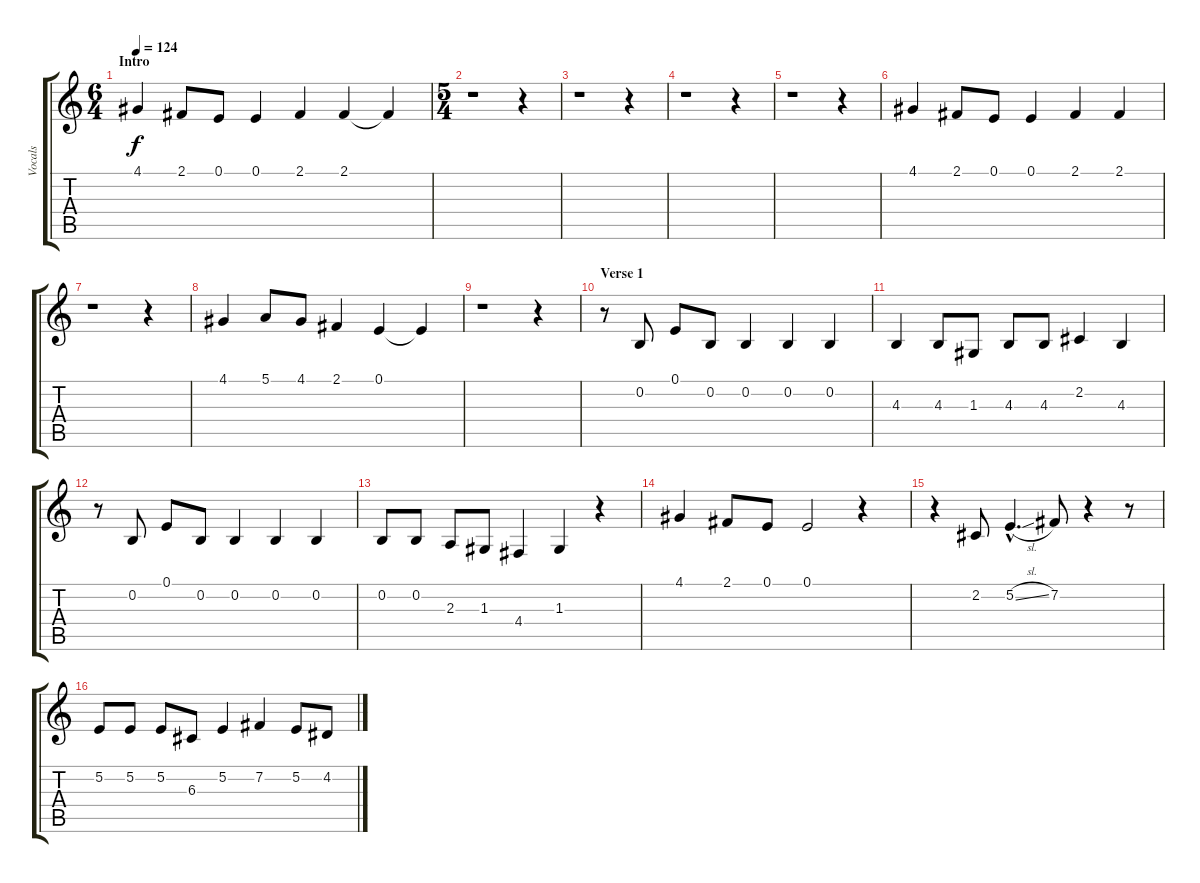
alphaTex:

\track ("Vocals" "Vocals") {instrument lead6voice}
\staff {score tabs}
\tuning (E4 B3 G3 D3 A2 E2) {hide}
\ts (6 4)
\section ("" "Intro")
\tempo 124
\clef g2
\ks c
4.1.4{dy f instrument lead6voice} 2.1.8 0.1.8 0.1.4 2.1.4 2.1.4 2.1{t}.4 |
\ts (5 4)
r.1 r.4 |
r.1 r.4 |
r.1 r.4 |
r.1 r.4 |
4.1.4 2.1.8 0.1.8 0.1.4 2.1.4 2.1.4 |
r.1 r.4 |
4.1.4 5.1.8 4.1.8 2.1.4 0.1.4 0.1{t}.4 |
r.1 r.4 |
\section ("" "Verse 1")
r.8 0.2.8 0.1.8 0.2.8 0.2.4 0.2.4 0.2.4 |
4.3.4 4.3.8 1.3.8 4.3.8 4.3.8 2.2.4 4.3.4 |
r.8 0.2.8 0.1.8 0.2.8 0.2.4 0.2.4 0.2.4 |
0.2.8 0.2.8 2.3.8 1.3.8 4.4.4 1.3.4 r.4 |
4.1.4 2.1.8 0.1.8 0.1.2 r.4 |
r.4 2.2.8 5.2{sl hac}.4{d} 7.2.8 r.4 r.8 |
5.2.8 5.2.8 5.2.8 6.3.8 5.2.4 7.2.4 5.2.8 4.2.8
